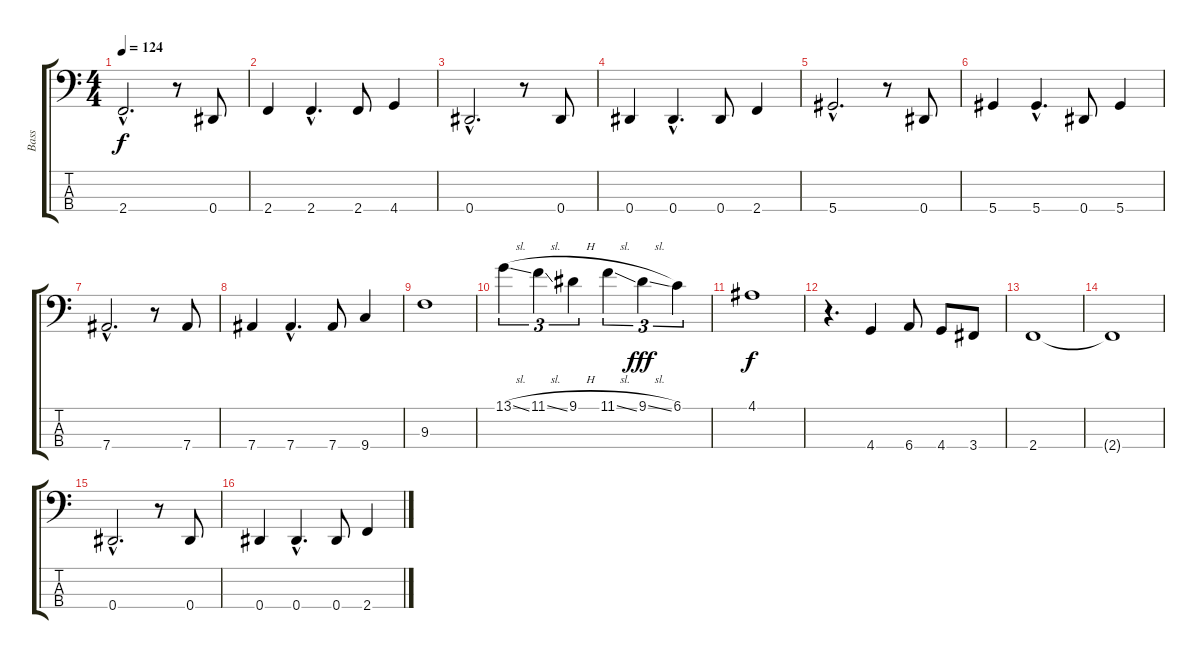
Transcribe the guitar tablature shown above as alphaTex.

\track ("Bass" "Bass") {instrument electricbasspick}
\staff {score tabs}
\tuning (Gb2 Db2 Ab1 Eb1) {hide}
\ts (4 4)
\tempo 124
\clef f4
\ks c
2.4{hac}.2{d dy f} r.8 0.4.8 |
2.4.4 2.4{hac}.4{d} 2.4.8 4.4.4 |
0.4{hac}.2{d} r.8 0.4.8 |
0.4.4 0.4{hac}.4{d} 0.4.8 2.4.4 |
5.4{hac}.2{d} r.8 0.4.8 |
5.4.4 5.4{hac}.4{d} 0.4.8 5.4.4 |
7.4{hac}.2{d} r.8 7.4.8 |
7.4.4 7.4{hac}.4{d} 7.4.8 9.4.4 |
9.3.1 |
13.1{sl}.4{tu (3 2)} 11.1{sl}.4{tu (3 2)} 9.1{h}.4{tu (3 2)} 11.1{sl}.4{tu (3 2)} 9.1{sl}.4{tu (3 2) dy fff} 6.1.4{tu (3 2)} |
4.1.1{dy f} |
r.4{d} 4.4.4 6.4.8 4.4.8 3.4.8 |
2.4.1 |
2.4{t}.1 |
0.4{hac}.2{d} r.8 0.4.8 |
0.4.4 0.4{hac}.4{d} 0.4.8 2.4.4
